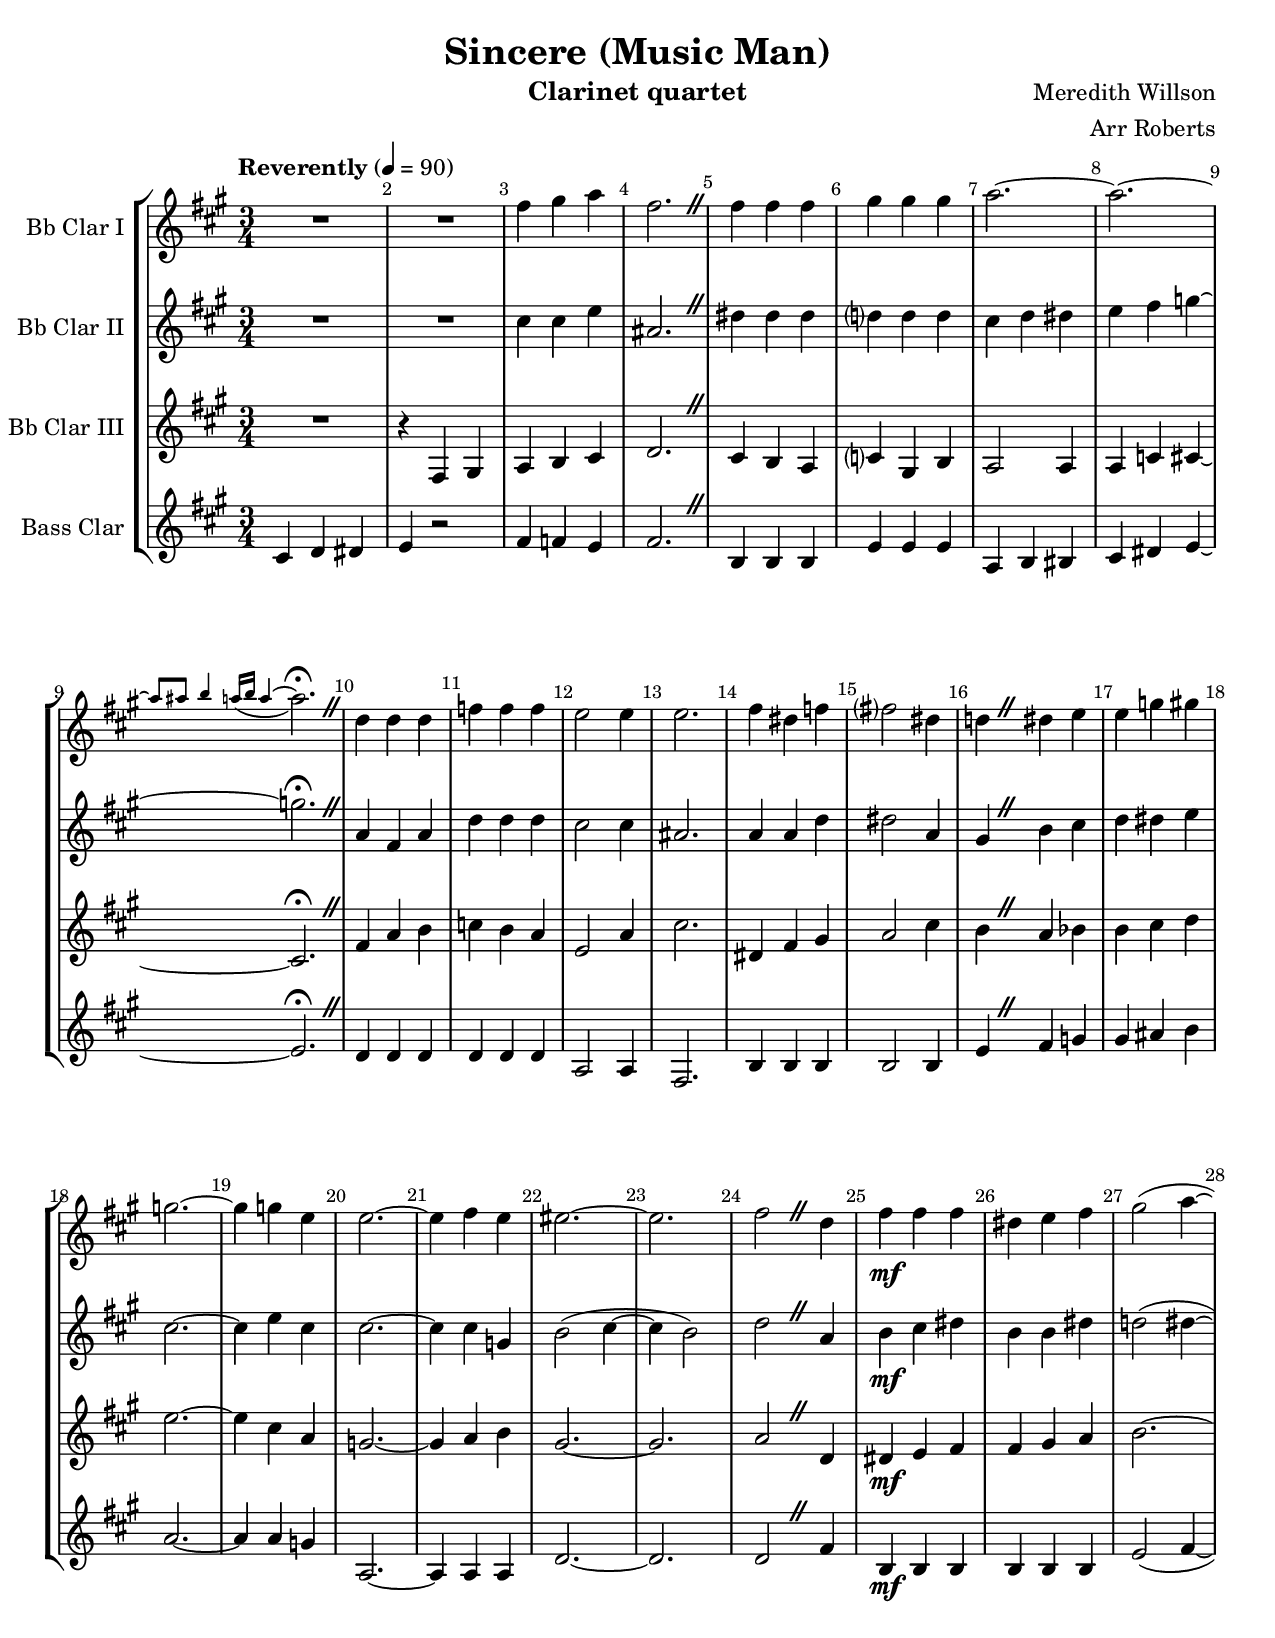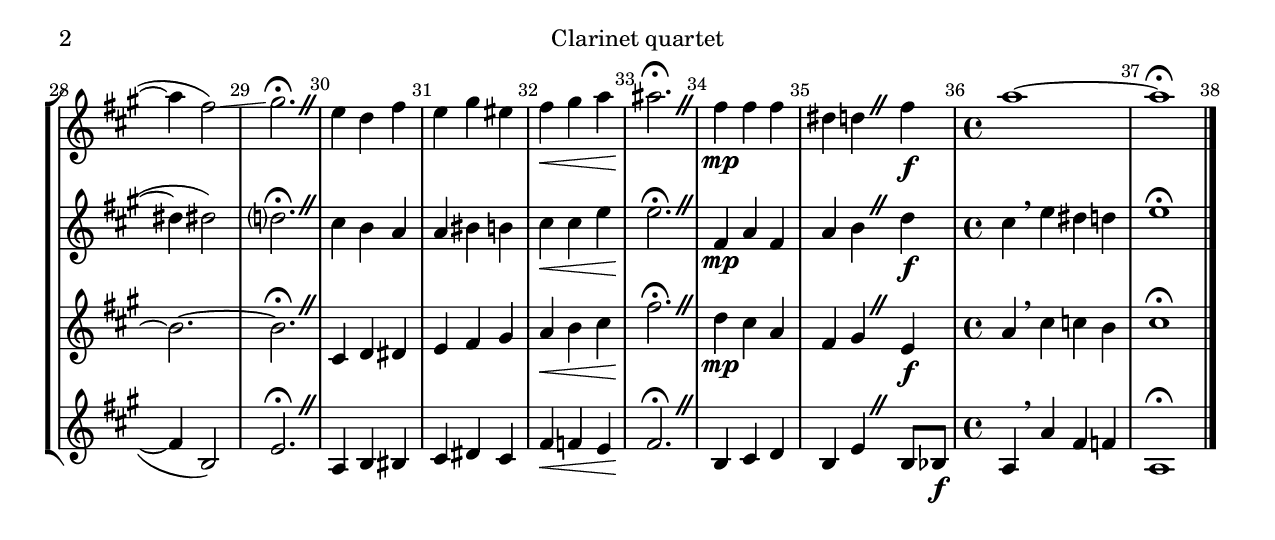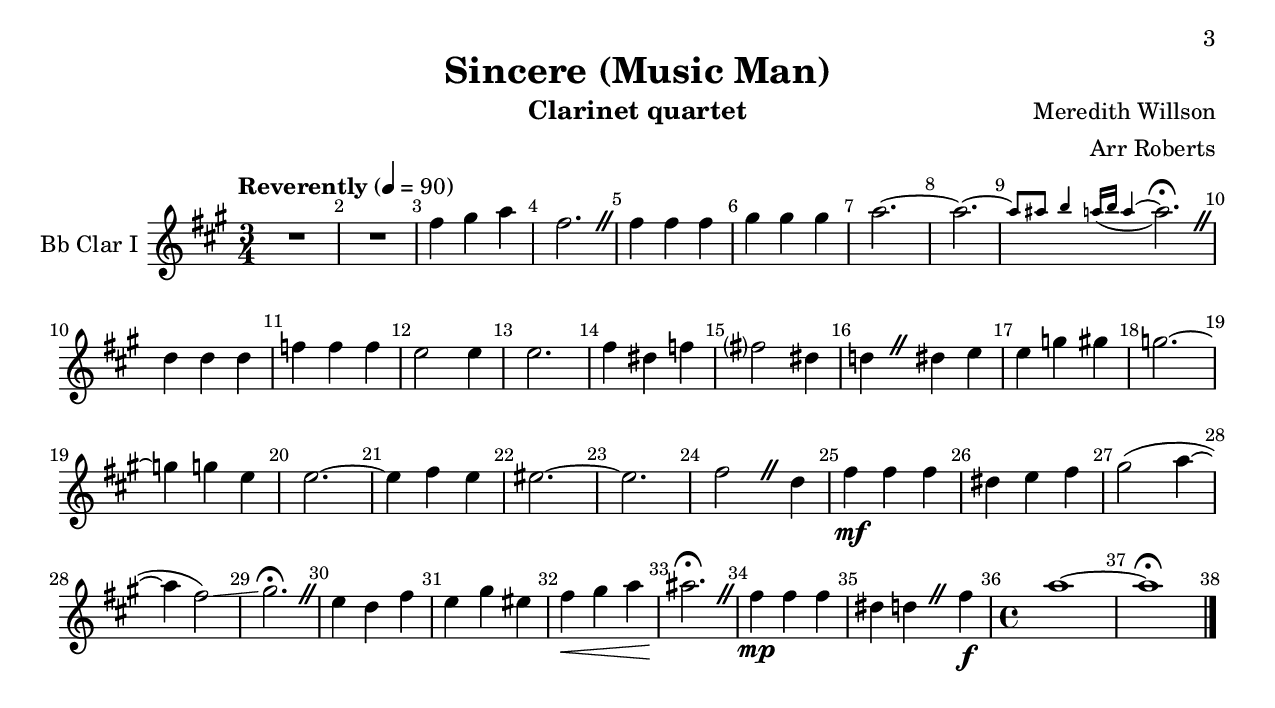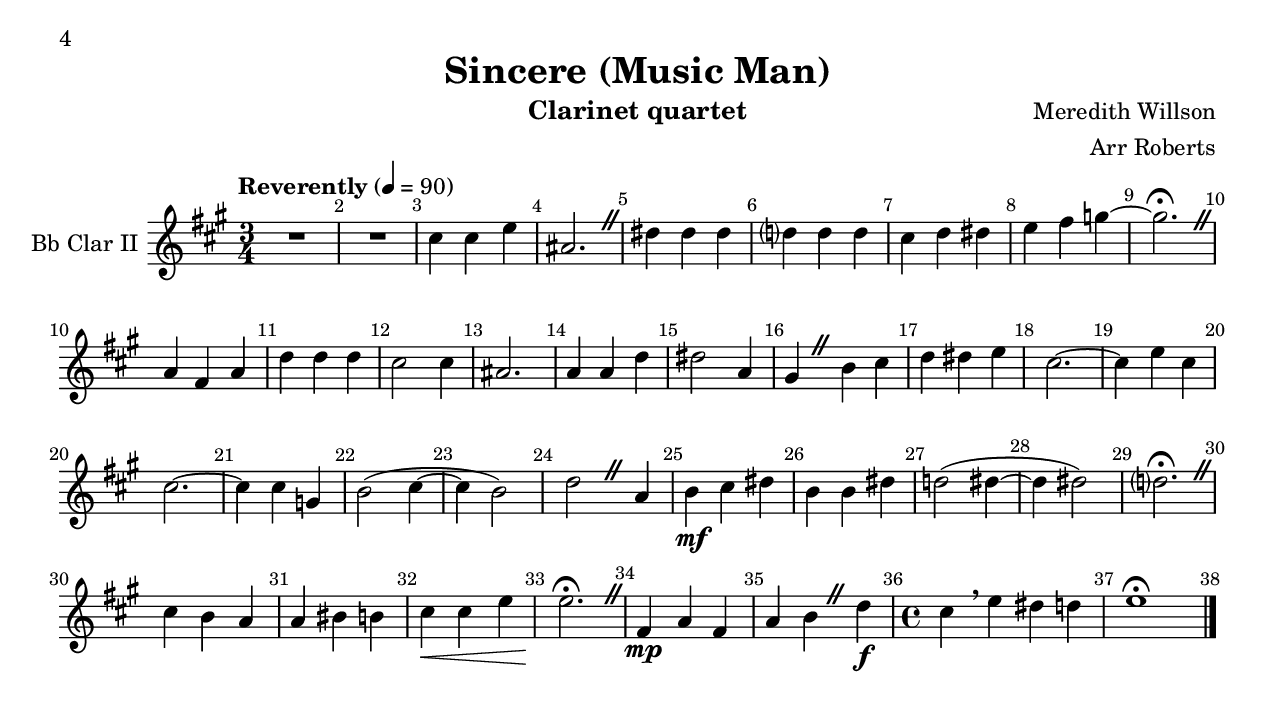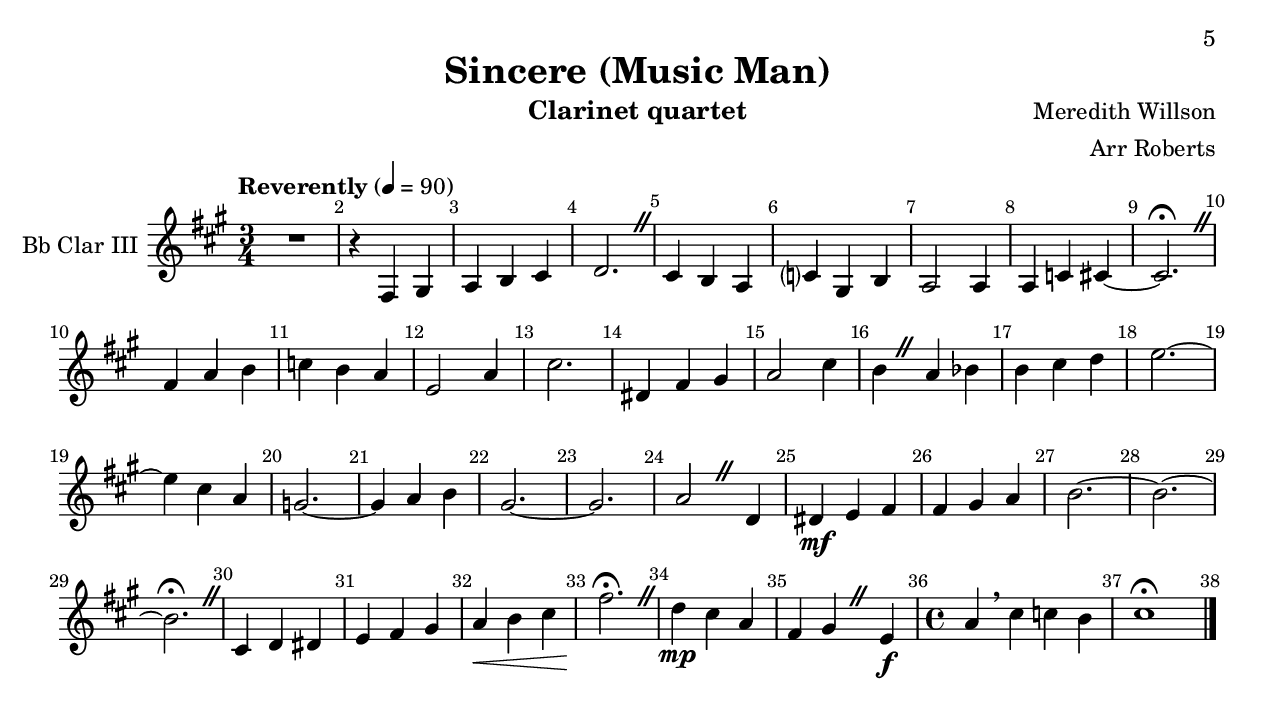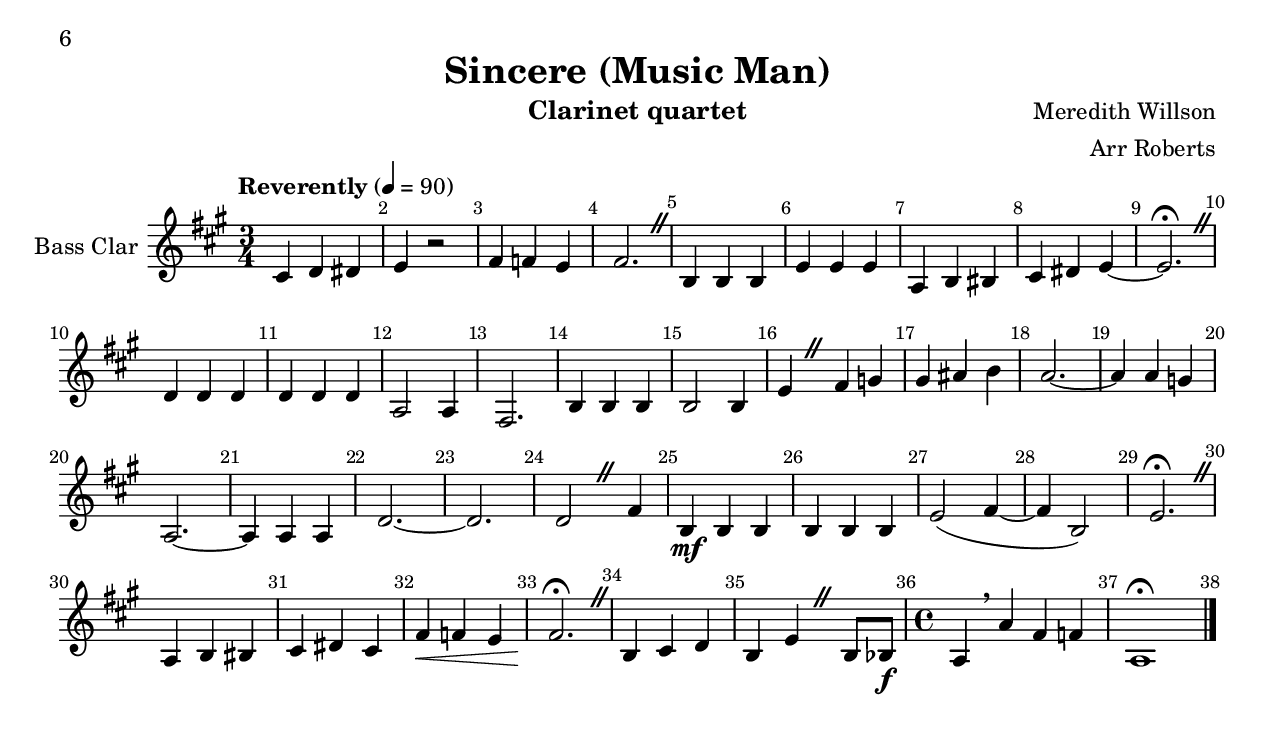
\version "2.16.0"
\include "english.ly"

\paper {
  #(set-paper-size "letter")
}

simile = \markup { \italic simile }
subMp = \markup { sub \dynamic mp }
rall = \markup { \italic rall... }
atempo = \markup { \italic { a tempo } }


prefix = {
  \time 3/4
  \tempo "Reverently" 4=90
  \clef treble \key a \major
  \override Score.BarNumber #'break-visibility = #all-visible
  \override Score.BarNumber #'self-alignment-X = #0
  \override Score.BarNumber #'self-alignment-Y = #1
  \override MultiMeasureRest #'expand-limit = #1
  \set Score.markFormatter = #format-mark-box-letters
}

skeleton = {
    \override BreathingSign.text = \markup { \musicglyph #"scripts.caesura.straight" } 
%    s2.*34 \bar "||" \mark \default
    s2.*35 
    \override BreathingSign.text = \markup { \musicglyph #"scripts.rcomma" } 
    s1*2 \bar "|."
}

\parallelMusic  #'(clarA clarB clarC clarBass) {

    % How can there be any sin in sincere

    R2. |
    R2. |
    R2. |
    cs4 d ds4 |

    R2. |
    R2. |
    r4 fs gs |
    e4 r2 |

    fs4 gs4 a4 |
    cs4 cs e |
    a4 b cs |
    fs4 f e |

    fs2. \breathe |
    as,2. \breathe |
    d2. \breathe |
    fs2. \breathe |

    % Where is the good in good bye

    fs4 fs fs |
    ds4 ds ds |
    cs4 b a |
    b,4 b b |

    gs4 gs gs |
    d?4 d d |
    c?4 gs b |
    e4 e e |

    a2.~ |
    cs4 d ds |
    a2 a4 |
    a,4 b bs |

    a2.~ |
    e4 fs g~ |
    a4 c cs~ |
    cs4 ds e~ |

    \grace { a8[ as8] b4 a16[( b16] a4~ } a2.) \fermata \breathe |
    g2.\fermata \breathe |
    cs2.\fermata \breathe |
    e2.\fermata \breathe |
   
    % Your apprehensions confuse me dear

    d,4 d d |
    a,4 fs a |
    fs4 a b |
    d4 d d |

    f4 f f |
    d4 d d |
    c b a |
    d d d |

    e2 e4 |
    cs2 cs4 | 
    e2 a4 |
    a2 a4 |

    e2. |
    as2. |
    cs2. |
    fs2. |

    % Puzzle and mystify tell me why tell me

    fs4 ds f |
    a4 a d |
    ds,4 fs gs |
    b4 b b |

    fs?2 ds4 |
    ds2 a4 |
    a2 cs4 |
    b2 b4 |

    d!4 \breathe ds e |
    gs4 \breathe b cs |
    b4 \breathe a bf |
    e4 \breathe fs g |

    e4 g gs |
    d4 ds e |
    b4 cs d |
    gs4 as b |

    % What can be fare in farewell dear

    g2.~ |
    cs2.~ |
    e2.~ |
    a2.~ |

    g4 g e |
    cs4 e cs |
    e4 cs a |
    a4 a g |

    e2.~ |
    cs2.~ |
    g2.~ |
    a,2.~ |

    e4 fs e |
    cs4 cs g |
    g4 a b |
    a4 a a |

    es2.~ |
    b2( cs4~ |
    gs2.~ |
    d2.~ |

    es2. |
    cs4 b2) |
    gs2. |
    d2. |
    
    fs2 \breathe d4 |
    d2 \breathe a4 |
    a2 \breathe d,4 |
    d2 \breathe fs4 |

    % While one single star shines above?

    fs4\mf fs fs |
    b4\mf cs ds |
    ds4\mf e fs |
    b,4\mf b b |

    ds4 e fs |
    b4 b ds |
    fs4 gs a |
    b4 b b |

    gs2( a4~ |
    d!2( ds4~ |
    b2.~ |
    e2( fs4~ |

    a4 fs2)\glissando |
    ds4 ds2) |
    b2.~ |
    fs4 b,2) |

    gs2. \fermata \breathe |
    d?2. \fermata \breathe |
    b2. \fermata \breathe |
    e2. \fermata \breathe |

    % How can there be any sin in sincere?

    e4 d fs |
    cs b a |
    cs, d ds |
    a, b bs |

    e4 gs es |
    a4 bs b |
    e4 fs gs |
    cs4 ds cs |

    fs4\< gs a |
    cs4\< cs e |
    a4\< b cs |
    fs4\< f e |

    as2.\!\fermata \breathe |
    e2.\!\fermata \breathe |
    fs2.\!\fermata \breathe |
    fs2.\!\fermata \breathe |

    % Aren't we sincerely in love?

    fs4\mp fs fs |
    fs,4\mp a fs |
    d4\mp cs a |
    b,4 cs d |

    ds4 d \breathe fs\f |
    a4 b \breathe d\f |
    fs4 gs \breathe e\f |
    b4 e \breathe b8 bf\f |

    \time 4/4 a1~ |
    \time 4/4 cs4 \breathe e ds d |
    \time 4/4 a4 \breathe cs c b |
    \time 4/4 a4 \breathe a' fs f |

    a1\fermata |
    e1\fermata |
    cs1\fermata |
    a,1\fermata |

}



\header {
  title = "Sincere (Music Man)"
  instrument = "Clarinet quartet"
  composer = "Meredith Willson"
  arranger = "Arr Roberts"
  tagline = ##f
}



%
% Define the parts.
%

% Clarinet I

clarI = {
  \set Staff.instrumentName = #"Bb Clar I "
  \set Staff.midiInstrument = #"clarinet"

  \prefix
  << \skeleton \relative c'' \clarA >>
}

% Clarinet II

clarII = {
  \set Staff.instrumentName = #"Bb Clar II "
  \set Staff.midiInstrument = #"clarinet"

  \prefix
  << \skeleton  \relative c'' \clarB >>
}

% Clarinet III

clarIII = {
  \set Staff.instrumentName = #"Bb Clar III "
  \set Staff.midiInstrument = #"clarinet"

  \prefix
  << \skeleton  \relative c \clarC >>
}

% Bass Clarinet

bassClar = {
  \set Staff.instrumentName = #"Bass Clar "
  \set Staff.midiInstrument = #"clarinet"

  \prefix
  << \skeleton  \relative c' \clarBass >>
}


%
% Put them all together.
%

parts = {
  <<
     \tag #'clr1  \new Staff  \transpose c  c  \clarI
     \tag #'clr2  \new Staff  \transpose c  c  \clarII
     \tag #'clr3  \new Staff  \transpose c  c  \clarIII
     \tag #'bass  \new Staff  \transpose c  c  \bassClar
  >>
}


%
% Define the things that print.
%

\score {
  % Do I need << >> around this line?
  \context StaffGroup = "quartet" \parts 
  \midi { 
    \context { 
      \Score tempoWholesPerMinute = #(ly:make-moment 160 8) 
    }
  }
  \layout { }
}

\bookpart { \score { \keepWithTag #'clr1 \parts } }
\bookpart { \score { \keepWithTag #'clr2 \parts } }
\bookpart { \score { \keepWithTag #'clr3 \parts } }
\bookpart { \score { \keepWithTag #'bass \parts } }

